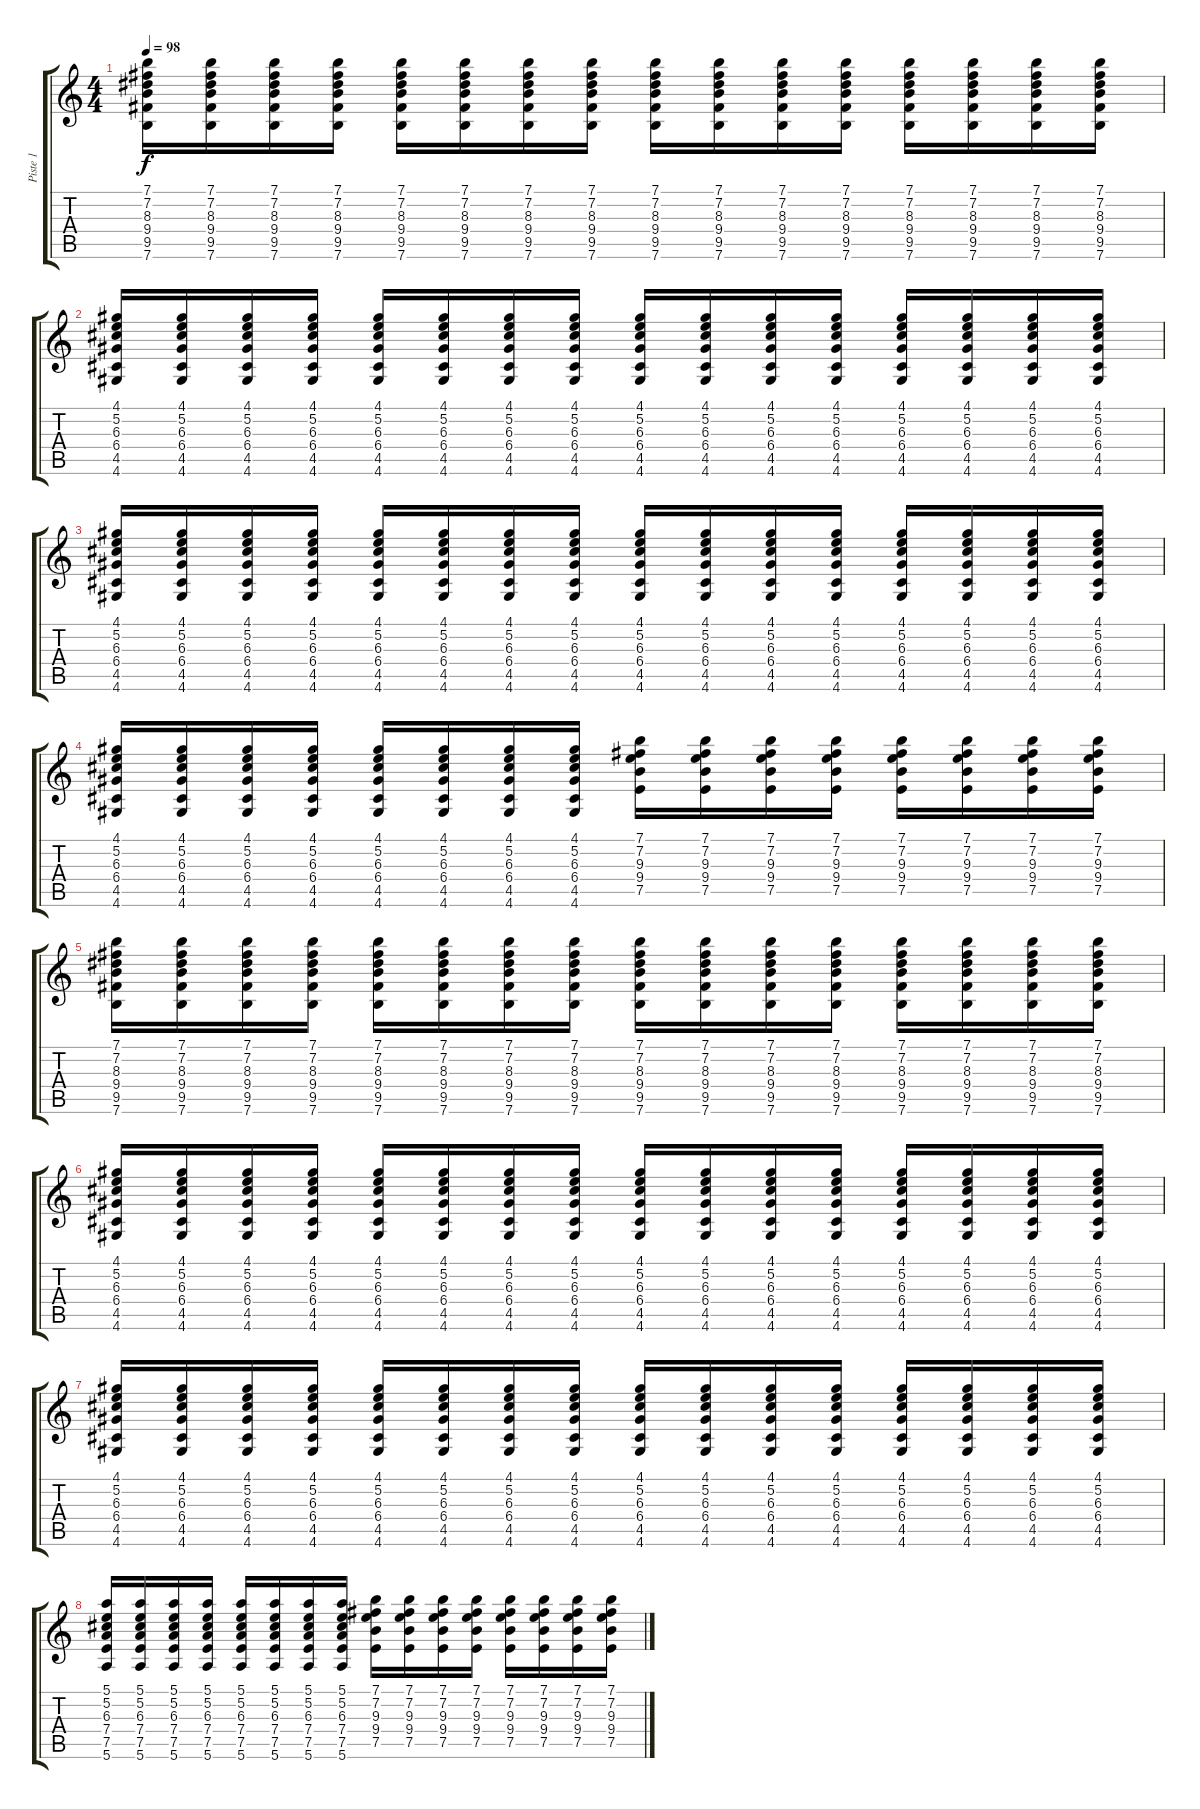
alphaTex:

\track ("Piste 1" "Piste 1") {instrument acousticguitarnylon}
\staff {score tabs}
\tuning (E4 B3 G3 D3 A2 E2) {hide}
\ts (4 4)
\tempo 98
\clef g2
\ks c
(7.1 7.2 8.3 9.4 9.5 7.6).16{dy f} (7.1 7.2 8.3 9.4 9.5 7.6).16 (7.1 7.2 8.3 9.4 9.5 7.6).16 (7.1 7.2 8.3 9.4 9.5 7.6).16 (7.1 7.2 8.3 9.4 9.5 7.6).16 (7.1 7.2 8.3 9.4 9.5 7.6).16 (7.1 7.2 8.3 9.4 9.5 7.6).16 (7.1 7.2 8.3 9.4 9.5 7.6).16 (7.1 7.2 8.3 9.4 9.5 7.6).16 (7.1 7.2 8.3 9.4 9.5 7.6).16 (7.1 7.2 8.3 9.4 9.5 7.6).16 (7.1 7.2 8.3 9.4 9.5 7.6).16 (7.1 7.2 8.3 9.4 9.5 7.6).16 (7.1 7.2 8.3 9.4 9.5 7.6).16 (7.1 7.2 8.3 9.4 9.5 7.6).16 (7.1 7.2 8.3 9.4 9.5 7.6).16 |
(4.1 5.2 6.3 6.4 4.5 4.6).16 (4.1 5.2 6.3 6.4 4.5 4.6).16 (4.1 5.2 6.3 6.4 4.5 4.6).16 (4.1 5.2 6.3 6.4 4.5 4.6).16 (4.1 5.2 6.3 6.4 4.5 4.6).16 (4.1 5.2 6.3 6.4 4.5 4.6).16 (4.1 5.2 6.3 6.4 4.5 4.6).16 (4.1 5.2 6.3 6.4 4.5 4.6).16 (4.1 5.2 6.3 6.4 4.5 4.6).16 (4.1 5.2 6.3 6.4 4.5 4.6).16 (4.1 5.2 6.3 6.4 4.5 4.6).16 (4.1 5.2 6.3 6.4 4.5 4.6).16 (4.1 5.2 6.3 6.4 4.5 4.6).16 (4.1 5.2 6.3 6.4 4.5 4.6).16 (4.1 5.2 6.3 6.4 4.5 4.6).16 (4.1 5.2 6.3 6.4 4.5 4.6).16 |
(4.1 5.2 6.3 6.4 4.5 4.6).16 (4.1 5.2 6.3 6.4 4.5 4.6).16 (4.1 5.2 6.3 6.4 4.5 4.6).16 (4.1 5.2 6.3 6.4 4.5 4.6).16 (4.1 5.2 6.3 6.4 4.5 4.6).16 (4.1 5.2 6.3 6.4 4.5 4.6).16 (4.1 5.2 6.3 6.4 4.5 4.6).16 (4.1 5.2 6.3 6.4 4.5 4.6).16 (4.1 5.2 6.3 6.4 4.5 4.6).16 (4.1 5.2 6.3 6.4 4.5 4.6).16 (4.1 5.2 6.3 6.4 4.5 4.6).16 (4.1 5.2 6.3 6.4 4.5 4.6).16 (4.1 5.2 6.3 6.4 4.5 4.6).16 (4.1 5.2 6.3 6.4 4.5 4.6).16 (4.1 5.2 6.3 6.4 4.5 4.6).16 (4.1 5.2 6.3 6.4 4.5 4.6).16 |
(4.1 5.2 6.3 6.4 4.5 4.6).16 (4.1 5.2 6.3 6.4 4.5 4.6).16 (4.1 5.2 6.3 6.4 4.5 4.6).16 (4.1 5.2 6.3 6.4 4.5 4.6).16 (4.1 5.2 6.3 6.4 4.5 4.6).16 (4.1 5.2 6.3 6.4 4.5 4.6).16 (4.1 5.2 6.3 6.4 4.5 4.6).16 (4.1 5.2 6.3 6.4 4.5 4.6).16 (7.1 7.2 9.3 9.4 7.5).16 (7.1 7.2 9.3 9.4 7.5).16 (7.1 7.2 9.3 9.4 7.5).16 (7.1 7.2 9.3 9.4 7.5).16 (7.1 7.2 9.3 9.4 7.5).16 (7.1 7.2 9.3 9.4 7.5).16 (7.1 7.2 9.3 9.4 7.5).16 (7.1 7.2 9.3 9.4 7.5).16 |
(7.1 7.2 8.3 9.4 9.5 7.6).16 (7.1 7.2 8.3 9.4 9.5 7.6).16 (7.1 7.2 8.3 9.4 9.5 7.6).16 (7.1 7.2 8.3 9.4 9.5 7.6).16 (7.1 7.2 8.3 9.4 9.5 7.6).16 (7.1 7.2 8.3 9.4 9.5 7.6).16 (7.1 7.2 8.3 9.4 9.5 7.6).16 (7.1 7.2 8.3 9.4 9.5 7.6).16 (7.1 7.2 8.3 9.4 9.5 7.6).16 (7.1 7.2 8.3 9.4 9.5 7.6).16 (7.1 7.2 8.3 9.4 9.5 7.6).16 (7.1 7.2 8.3 9.4 9.5 7.6).16 (7.1 7.2 8.3 9.4 9.5 7.6).16 (7.1 7.2 8.3 9.4 9.5 7.6).16 (7.1 7.2 8.3 9.4 9.5 7.6).16 (7.1 7.2 8.3 9.4 9.5 7.6).16 |
(4.1 5.2 6.3 6.4 4.5 4.6).16 (4.1 5.2 6.3 6.4 4.5 4.6).16 (4.1 5.2 6.3 6.4 4.5 4.6).16 (4.1 5.2 6.3 6.4 4.5 4.6).16 (4.1 5.2 6.3 6.4 4.5 4.6).16 (4.1 5.2 6.3 6.4 4.5 4.6).16 (4.1 5.2 6.3 6.4 4.5 4.6).16 (4.1 5.2 6.3 6.4 4.5 4.6).16 (4.1 5.2 6.3 6.4 4.5 4.6).16 (4.1 5.2 6.3 6.4 4.5 4.6).16 (4.1 5.2 6.3 6.4 4.5 4.6).16 (4.1 5.2 6.3 6.4 4.5 4.6).16 (4.1 5.2 6.3 6.4 4.5 4.6).16 (4.1 5.2 6.3 6.4 4.5 4.6).16 (4.1 5.2 6.3 6.4 4.5 4.6).16 (4.1 5.2 6.3 6.4 4.5 4.6).16 |
(4.1 5.2 6.3 6.4 4.5 4.6).16 (4.1 5.2 6.3 6.4 4.5 4.6).16 (4.1 5.2 6.3 6.4 4.5 4.6).16 (4.1 5.2 6.3 6.4 4.5 4.6).16 (4.1 5.2 6.3 6.4 4.5 4.6).16 (4.1 5.2 6.3 6.4 4.5 4.6).16 (4.1 5.2 6.3 6.4 4.5 4.6).16 (4.1 5.2 6.3 6.4 4.5 4.6).16 (4.1 5.2 6.3 6.4 4.5 4.6).16 (4.1 5.2 6.3 6.4 4.5 4.6).16 (4.1 5.2 6.3 6.4 4.5 4.6).16 (4.1 5.2 6.3 6.4 4.5 4.6).16 (4.1 5.2 6.3 6.4 4.5 4.6).16 (4.1 5.2 6.3 6.4 4.5 4.6).16 (4.1 5.2 6.3 6.4 4.5 4.6).16 (4.1 5.2 6.3 6.4 4.5 4.6).16 |
(5.1 5.2 6.3 7.4 7.5 5.6).16 (5.1 5.2 6.3 7.4 7.5 5.6).16 (5.1 5.2 6.3 7.4 7.5 5.6).16 (5.1 5.2 6.3 7.4 7.5 5.6).16 (5.1 5.2 6.3 7.4 7.5 5.6).16 (5.1 5.2 6.3 7.4 7.5 5.6).16 (5.1 5.2 6.3 7.4 7.5 5.6).16 (5.1 5.2 6.3 7.4 7.5 5.6).16 (7.1 7.2 9.3 9.4 7.5).16 (7.1 7.2 9.3 9.4 7.5).16 (7.1 7.2 9.3 9.4 7.5).16 (7.1 7.2 9.3 9.4 7.5).16 (7.1 7.2 9.3 9.4 7.5).16 (7.1 7.2 9.3 9.4 7.5).16 (7.1 7.2 9.3 9.4 7.5).16 (7.1 7.2 9.3 9.4 7.5).16
